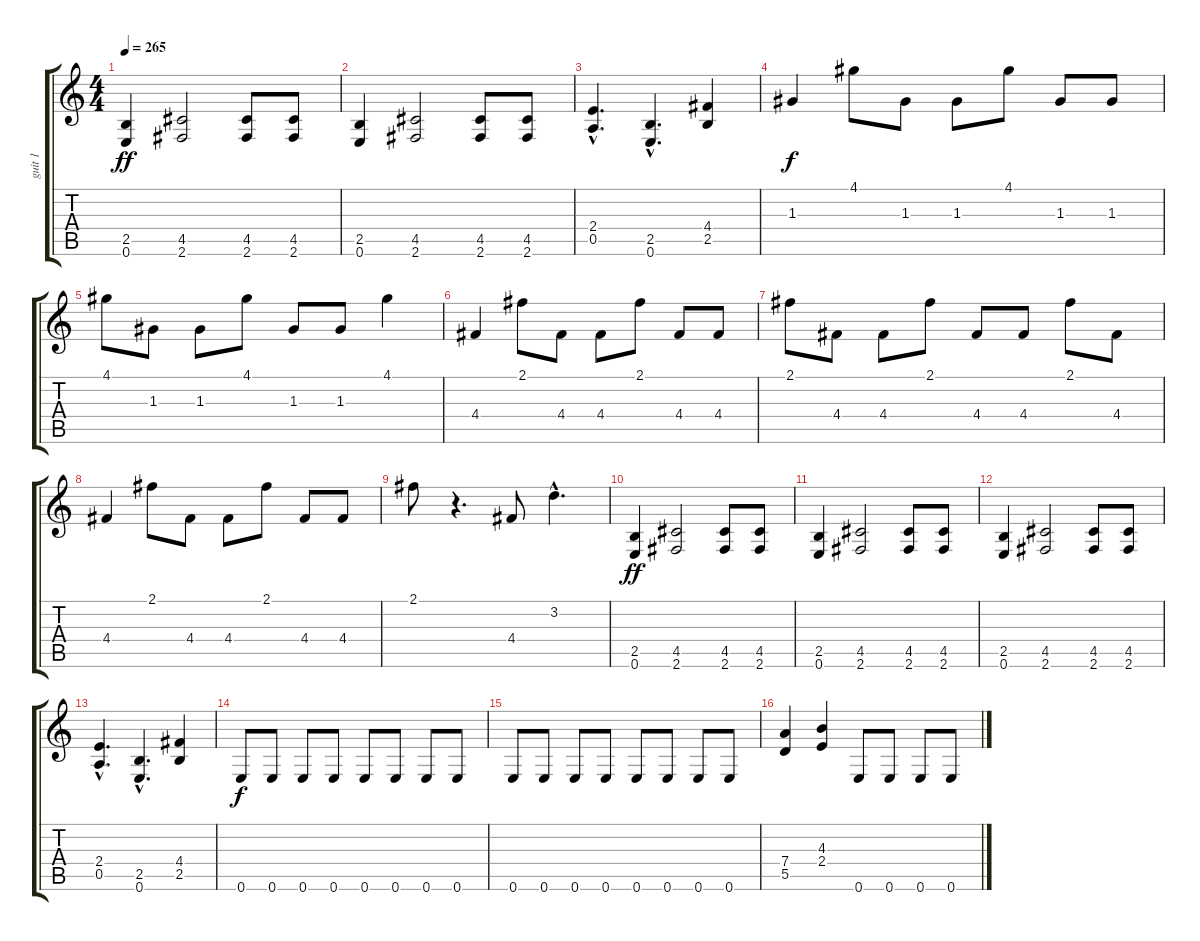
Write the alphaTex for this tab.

\track ("guit 1" "guit 1") {instrument distortionguitar}
\staff {score tabs}
\tuning (E4 B3 G3 D3 A2 E2) {hide}
\ts (4 4)
\tempo 265
\clef g2
\ks c
(2.5 0.6).4{dy ff} (4.5 2.6).2 (4.5 2.6).8 (4.5 2.6).8 |
(2.5 0.6).4 (4.5 2.6).2 (4.5 2.6).8 (4.5 2.6).8 |
(2.4{hac} 0.5{hac}).4{d} (2.5{hac} 0.6{hac}).4{d} (4.4 2.5).4 |
1.3.4{dy f} 4.1.8 1.3.8 1.3.8 4.1.8 1.3.8 1.3.8 |
4.1.8 1.3.8 1.3.8 4.1.8 1.3.8 1.3.8 4.1.4 |
4.4.4 2.1.8 4.4.8 4.4.8 2.1.8 4.4.8 4.4.8 |
2.1.8 4.4.8 4.4.8 2.1.8 4.4.8 4.4.8 2.1.8 4.4.8 |
4.4.4 2.1.8 4.4.8 4.4.8 2.1.8 4.4.8 4.4.8 |
2.1.8 r.4{d} 4.4.8 3.2{hac}.4{d} |
(2.5 0.6).4{dy ff} (4.5 2.6).2 (4.5 2.6).8 (4.5 2.6).8 |
(2.5 0.6).4 (4.5 2.6).2 (4.5 2.6).8 (4.5 2.6).8 |
(2.5 0.6).4 (4.5 2.6).2 (4.5 2.6).8 (4.5 2.6).8 |
(2.4{hac} 0.5{hac}).4{d} (2.5{hac} 0.6{hac}).4{d} (4.4 2.5).4 |
0.6.8{dy f} 0.6.8 0.6.8 0.6.8 0.6.8 0.6.8 0.6.8 0.6.8 |
0.6.8 0.6.8 0.6.8 0.6.8 0.6.8 0.6.8 0.6.8 0.6.8 |
(7.4 5.5).4 (4.3 2.4).4 0.6.8 0.6.8 0.6.8 0.6.8
